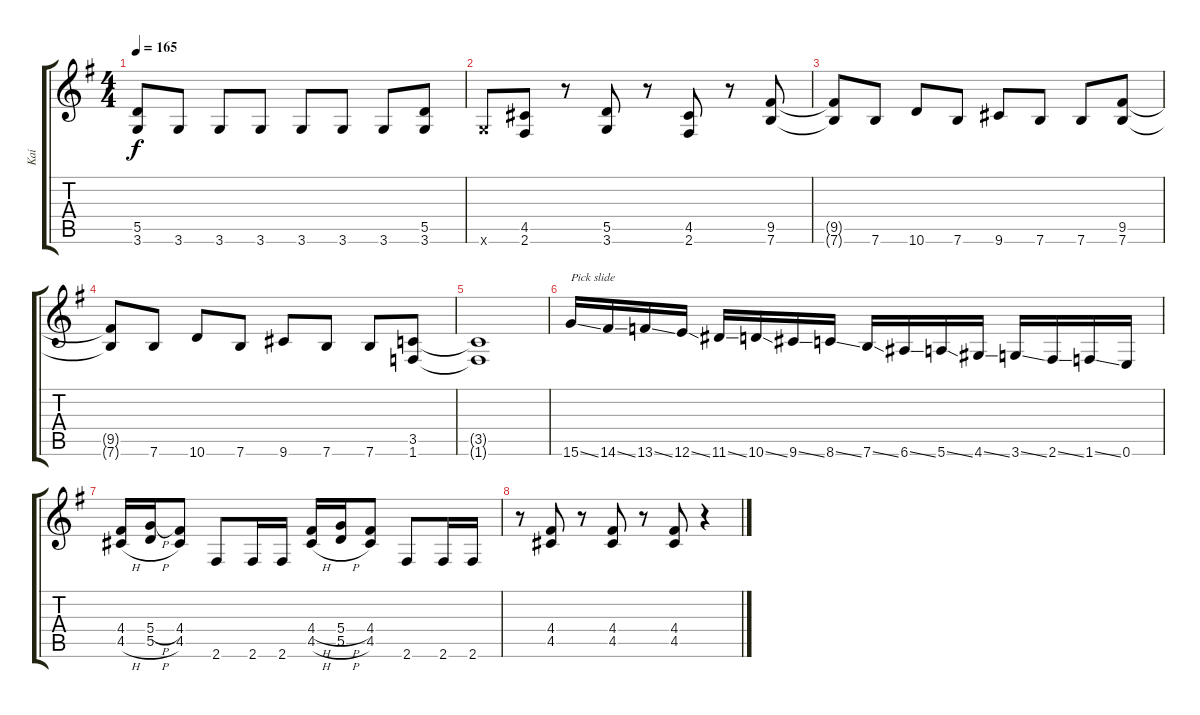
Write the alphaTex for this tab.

\track ("Kai" "Kai") {instrument distortionguitar}
\staff {score tabs}
\tuning (E4 B3 G3 D3 A2 E2) {hide}
\ts (4 4)
\tempo 165
\clef g2
\ks g
(5.5{t} 3.6{t}).8{dy f} 3.6.8 3.6.8 3.6.8 3.6.8 3.6.8 3.6.8 (5.5 3.6).8 |
3.6{x}.8 (4.5 2.6).8 r.8 (5.5 3.6).8 r.8 (4.5 2.6).8 r.8 (9.5 7.6).8 |
(9.5{t} 7.6{t}).8 7.6.8 10.6.8 7.6.8 9.6.8 7.6.8 7.6.8 (9.5 7.6).8 |
(9.5{t} 7.6{t}).8 7.6.8 10.6.8 7.6.8 9.6.8 7.6.8 7.6.8 (3.5 1.6).8 |
(3.5{t} 1.6{t}).1 |
15.6{ss}.16{txt "Pick slide" instrument guitarfretnoise} 14.6{ss}.16 13.6{ss}.16 12.6{ss}.16 11.6{ss}.16 10.6{ss}.16 9.6{ss}.16 8.6{ss}.16 7.6{ss}.16 6.6{ss}.16 5.6{ss}.16 4.6{ss}.16 3.6{ss}.16 2.6{ss}.16 1.6{ss}.16 0.6.16 |
(4.4 4.5{h}).16{instrument distortionguitar} (5.4{h} 5.5{h}).16 (4.4 4.5).8 2.6.8 2.6.16 2.6.16 (4.4{h} 4.5{h}).16 (5.4{h} 5.5{h}).16 (4.4 4.5).8 2.6.8 2.6.16 2.6.16 |
r.8 (4.4 4.5).8 r.8 (4.4 4.5).8 r.8 (4.4 4.5).8 r.4
